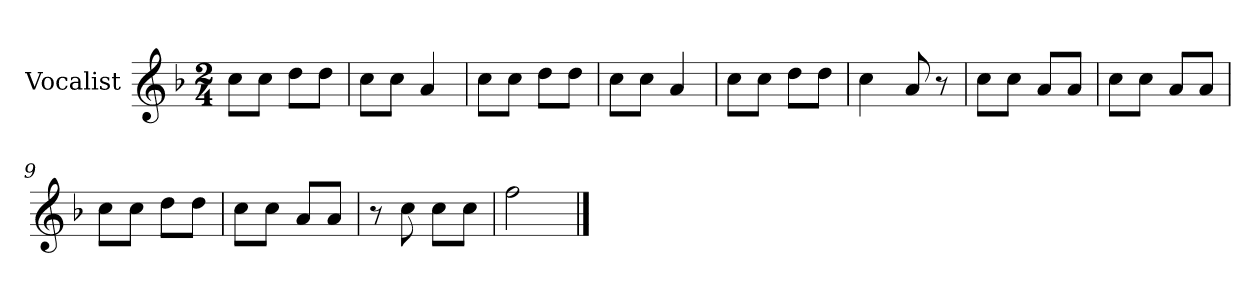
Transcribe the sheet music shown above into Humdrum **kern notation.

**kern
*part1
*staff1
*I"Vocalist
*k[b-]
*F:
*M2/4
=1
8ccL
8ccJ
8ddL
8ddJ
=2
8ccL
8ccJ
4a
=3
8ccL
8ccJ
8ddL
8ddJ
=4
8ccL
8ccJ
4a
=5
8ccL
8ccJ
8ddL
8ddJ
=6
4cc
8a
8r
=7
8ccL
8ccJ
8aL
8aJ
=8
8ccL
8ccJ
8aL
8aJ
=9
8ccL
8ccJ
8ddL
8ddJ
=10
8ccL
8ccJ
8aL
8aJ
=11
8r
8cc
8ccL
8ccJ
=12
2ff
==
*-
